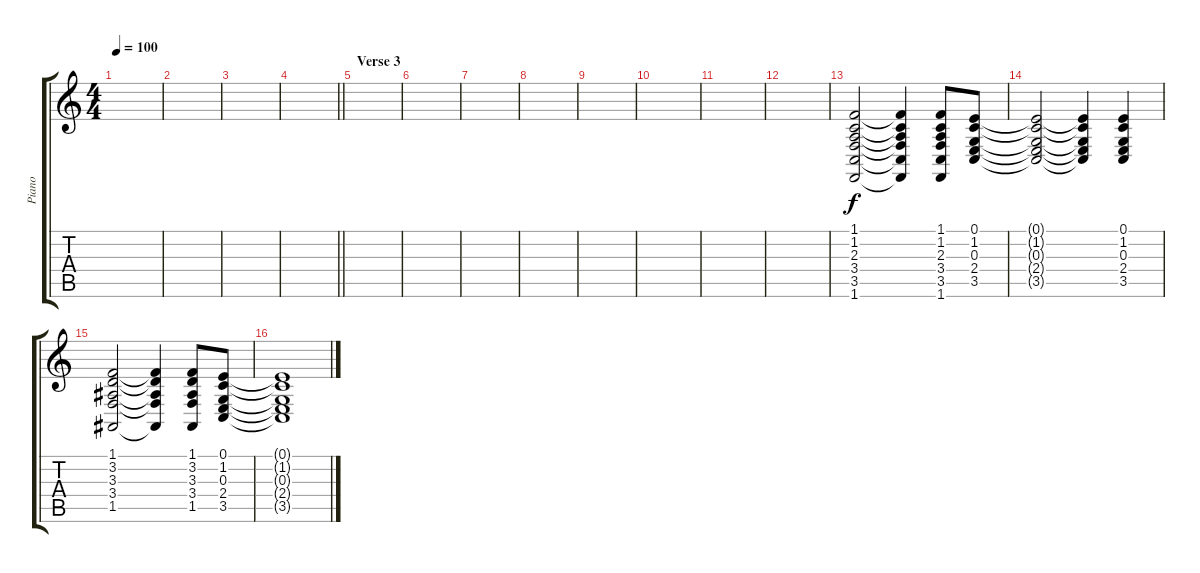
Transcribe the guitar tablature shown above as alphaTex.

\track ("Piano" "Piano") {instrument brightacousticpiano}
\staff {score tabs}
\tuning (E4 B3 G3 D3 A2 E2) {hide}
\ts (4 4)
\tempo 100
\clef g2
\ks c
|
|
|
\barLineRight lightlight
|
\section ("" "Verse 3")
|
|
|
|
|
|
|
|
(1.1 1.2 2.3 3.4 3.5 1.6).2 (1.1{t} 1.2{t} 2.3{t} 3.4{t} 3.5{t} 1.6{t}).4 (1.1 1.2 2.3 3.4 3.5 1.6).8 (0.1 1.2 0.3 2.4 3.5).8 |
(0.1{t} 1.2{t} 0.3{t} 2.4{t} 3.5{t}).2 (0.1{t} 1.2{t} 0.3{t} 2.4{t} 3.5{t}).4 (0.1 1.2 0.3 2.4 3.5).4 |
(1.1 3.2 3.3 3.4 1.5).2 (1.1{t} 3.2{t} 3.3{t} 3.4{t} 1.5{t}).4 (1.1 3.2 3.3 3.4 1.5).8 (0.1 1.2 0.3 2.4 3.5).8 |
(0.1{t} 1.2{t} 0.3{t} 2.4{t} 3.5{t}).1
